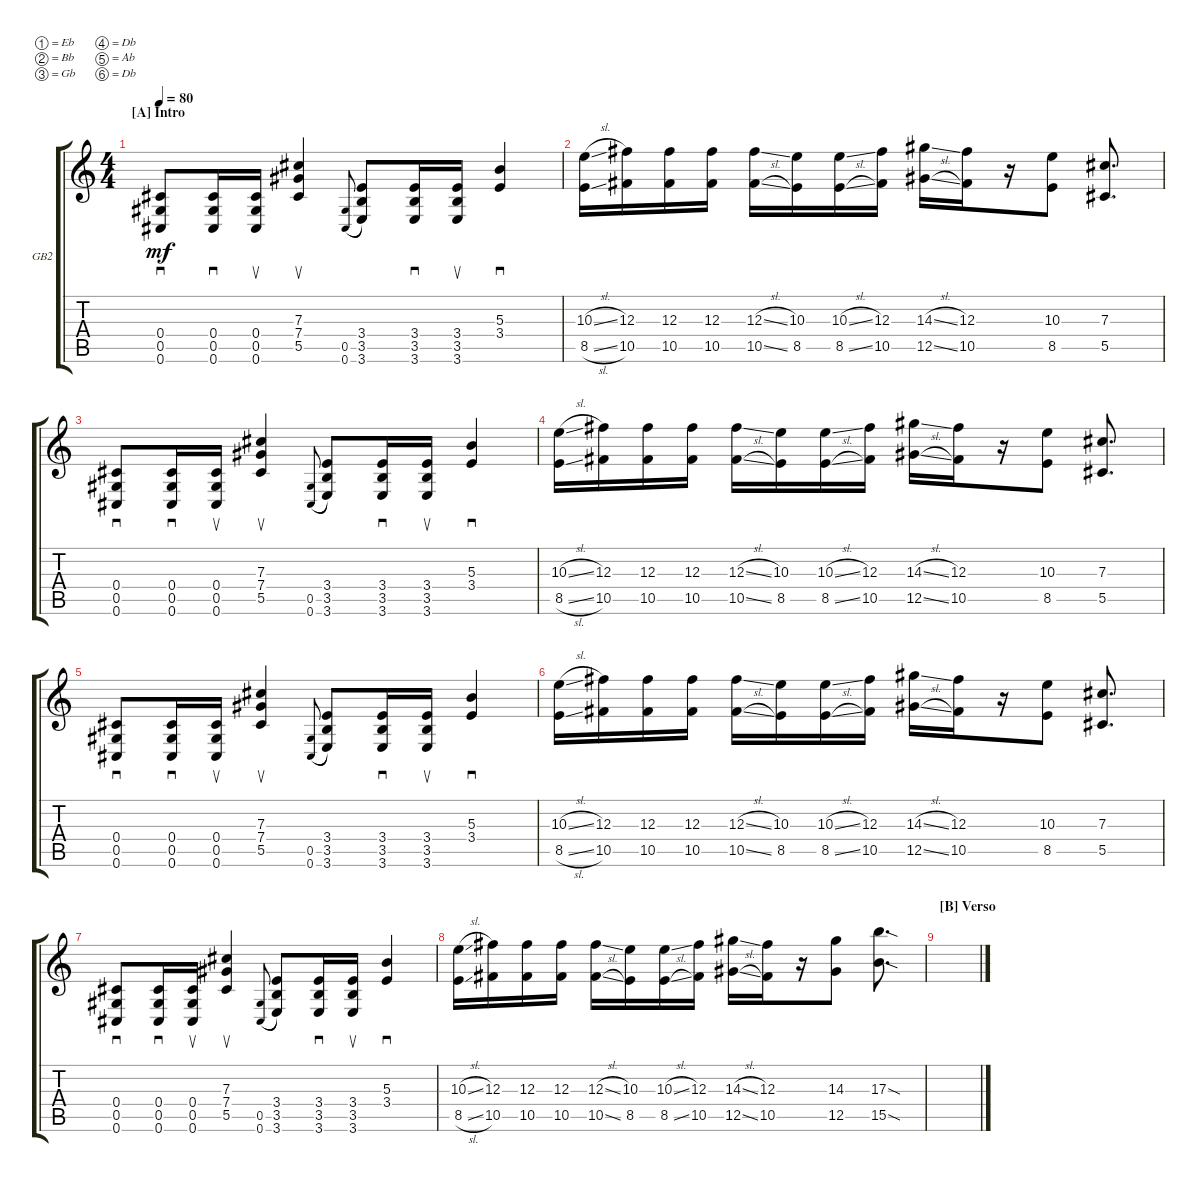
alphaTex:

\defaultSystemsLayout 4
\bracketExtendMode groupsimilarinstruments
\firstSystemTrackNameOrientation horizontal
\otherSystemsTrackNameOrientation horizontal
\track ("Guitarra 2 - Base" "GB2") {multiBarRest instrument electricguitarclean}
\staff {score tabs}
\tuning (Eb4 Bb3 Gb3 Db3 Ab2 Db2)
\ts (4 4)
\section ("A" "Intro")
\tempo 80
\clef g2
\ks c
(0.5 0.4 0.6).8{sd dy mf instrument electricguitarclean} (0.5 0.4 0.6).16{sd} (0.5 0.4 0.6).16{su} (7.4 5.5 7.3).4{su} (0.6 0.5).8{gr onbeat legatoorigin} (3.5 3.6 3.4).8 (3.6 3.5 3.4).16{sd} (3.5 3.6 3.4).16{su} (5.3 3.4).4{sd} |
(8.5{sl} 10.3{sl}).16 (10.5 12.3).16 (12.3 10.5).16 (10.5 12.3).16 (12.3{sl} 10.5{sl}).16 (8.5 10.3).16 (10.3{sl} 8.5{sl}).16 (10.5 12.3).16 (14.3{sl} 12.5{sl}).16 (12.3 10.5).16 r.16 (8.5 10.3).8 (5.5 7.3).8{d} |
(0.5 0.4 0.6).8{sd} (0.5 0.4 0.6).16{sd} (0.5 0.4 0.6).16{su} (7.4 5.5 7.3).4{su} (0.6 0.5).8{gr onbeat legatoorigin} (3.5 3.6 3.4).8 (3.6 3.5 3.4).16{sd} (3.5 3.6 3.4).16{su} (5.3 3.4).4{sd} |
(8.5{sl} 10.3{sl}).16 (10.5 12.3).16 (12.3 10.5).16 (10.5 12.3).16 (12.3{sl} 10.5{sl}).16 (8.5 10.3).16 (10.3{sl} 8.5{sl}).16 (10.5 12.3).16 (14.3{sl} 12.5{sl}).16 (12.3 10.5).16 r.16 (8.5 10.3).8 (5.5 7.3).8{d} |
(0.5 0.4 0.6).8{sd} (0.5 0.4 0.6).16{sd} (0.5 0.4 0.6).16{su} (7.4 5.5 7.3).4{su} (0.6 0.5).8{gr onbeat legatoorigin} (3.5 3.6 3.4).8 (3.6 3.5 3.4).16{sd} (3.5 3.6 3.4).16{su} (5.3 3.4).4{sd} |
(8.5{sl} 10.3{sl}).16 (10.5 12.3).16 (12.3 10.5).16 (10.5 12.3).16 (12.3{sl} 10.5{sl}).16 (8.5 10.3).16 (10.3{sl} 8.5{sl}).16 (10.5 12.3).16 (14.3{sl} 12.5{sl}).16 (12.3 10.5).16 r.16 (8.5 10.3).8 (5.5 7.3).8{d} |
(0.5 0.4 0.6).8{sd} (0.5 0.4 0.6).16{sd} (0.5 0.4 0.6).16{su} (7.4 5.5 7.3).4{su} (0.6 0.5).8{gr onbeat legatoorigin} (3.5 3.6 3.4).8 (3.6 3.5 3.4).16{sd} (3.5 3.6 3.4).16{su} (5.3 3.4).4{sd} |
(8.5{sl} 10.3{sl}).16 (10.5 12.3).16 (12.3 10.5).16 (10.5 12.3).16 (12.3{sl} 10.5{sl}).16 (8.5 10.3).16 (10.3{sl} 8.5{sl}).16 (10.5 12.3).16 (14.3{sl} 12.5{sl}).16 (12.3 10.5).16 r.16 (12.5 14.3).8 (15.5{sod} 17.3{sod}).8{d} |
\section ("B" "Verso")
